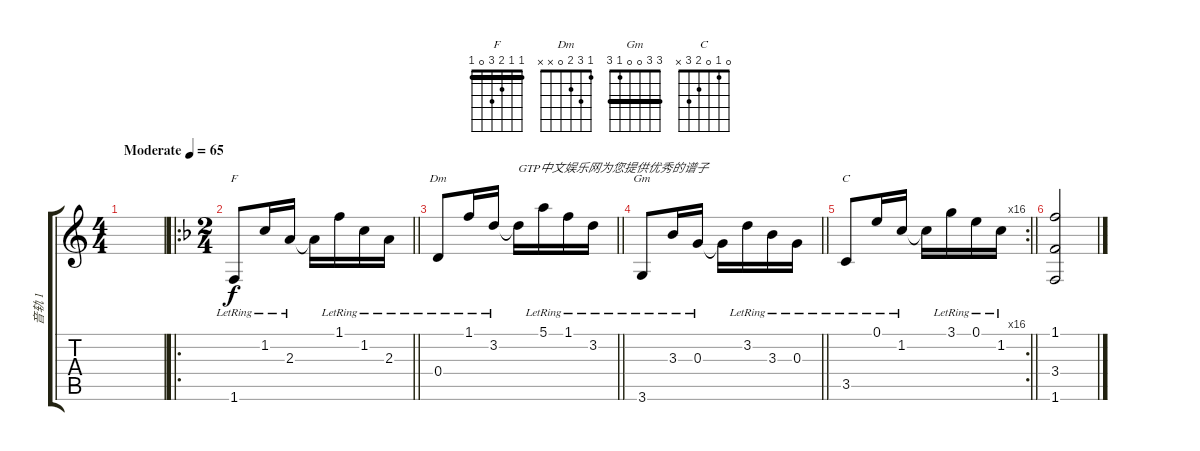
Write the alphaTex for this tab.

\track ("音轨 1" "音轨 1") {solo instrument electricguitarclean}
\staff {score tabs}
\tuning (E4 B3 G3 D3 A2 E2) {hide}
\chord ("F" 1 1 2 3 0 1) {barre 1}
\chord ("Dm" 1 3 2 0 x x)
\chord ("Gm" 3 3 0 0 1 3) {barre 3}
\chord ("C" 0 1 0 2 3 x)
\ts (4 4)
\tempo (65 "Moderate")
\clef g2
\ks c
|
\ro
\ts (2 4)
\barLineRight lightlight
\ks f
1.6{lr}.8{ch "F"} 1.2{lr}.16 2.3{lr}.16 2.3{t}.16{instrument acousticguitarsteel} 1.1{lr}.16 1.2{lr}.16 2.3{lr}.16 |
\barLineRight lightlight
0.4{lr}.8{ch "Dm"} 1.1{lr}.16 3.2{lr}.16 3.2{t}.16{txt "GTP中文娱乐网为您提供优秀的谱子"} 5.1{lr}.16 1.1{lr}.16 3.2{lr}.16 |
\barLineRight lightlight
3.6{lr}.8{ch "Gm"} 3.3{lr}.16 0.3{lr}.16 0.3{t}.16 3.2{lr}.16 3.3{lr}.16 0.3{lr}.16 |
\rc 16
\barLineRight lightlight
3.5{lr}.8{ch "C"} 0.1{lr}.16 1.2{lr}.16 1.2{t}.16 3.1{lr}.16 0.1{lr}.16 1.2{lr}.16 |
(1.1 3.4 1.6).2
